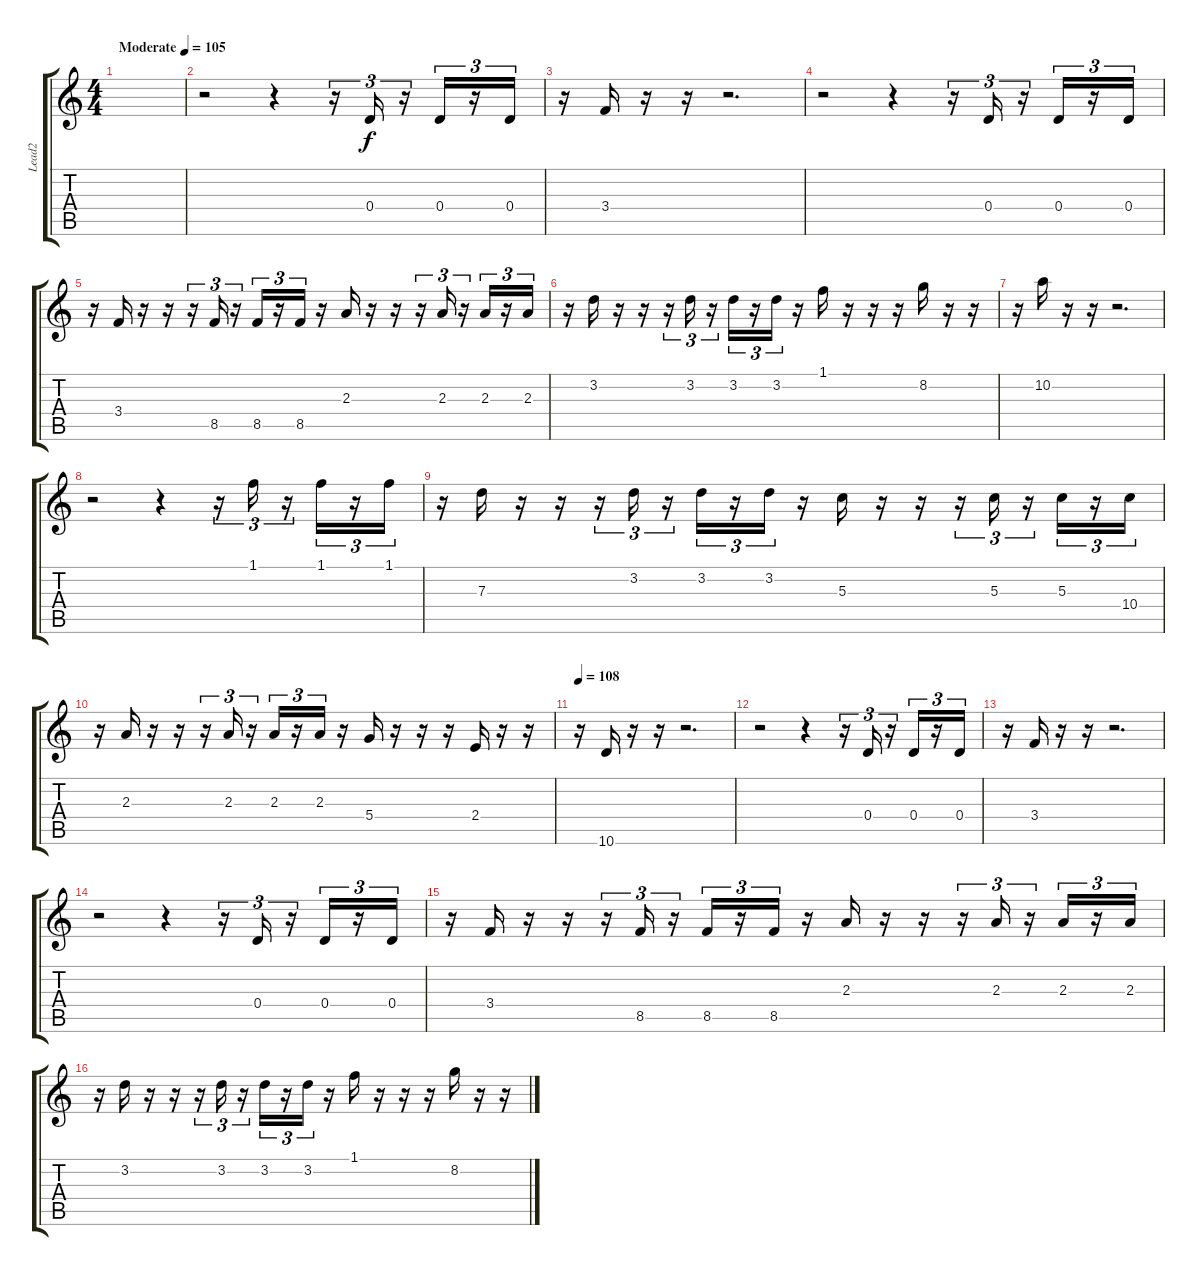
\track ("Lead2" "Lead2") {instrument electricguitarclean}
\staff {score tabs}
\tuning (E4 B3 G3 D3 A2 E2) {hide}
\ts (4 4)
\tempo (105 "Moderate")
\clef g2
\ks c
|
r.2 r.4 r.16{tu (3 2)} 0.4.16{tu (3 2)} r.16{tu (3 2)} 0.4.16{tu (3 2)} r.16{tu (3 2)} 0.4.16{tu (3 2)} |
r.16 3.4.16 r.16 r.16 r.2{d} |
r.2 r.4 r.16{tu (3 2)} 0.4.16{tu (3 2)} r.16{tu (3 2)} 0.4.16{tu (3 2)} r.16{tu (3 2)} 0.4.16{tu (3 2)} |
r.16 3.4.16 r.16 r.16 r.16{tu (3 2)} 8.5.16{tu (3 2)} r.16{tu (3 2)} 8.5.16{tu (3 2)} r.16{tu (3 2)} 8.5.16{tu (3 2)} r.16 2.3.16 r.16 r.16 r.16{tu (3 2)} 2.3.16{tu (3 2)} r.16{tu (3 2)} 2.3.16{tu (3 2)} r.16{tu (3 2)} 2.3.16{tu (3 2)} |
r.16 3.2.16 r.16 r.16 r.16{tu (3 2)} 3.2.16{tu (3 2)} r.16{tu (3 2)} 3.2.16{tu (3 2)} r.16{tu (3 2)} 3.2.16{tu (3 2)} r.16 1.1.16 r.16 r.16 r.16 8.2.16 r.16 r.16 |
r.16 10.2.16 r.16 r.16 r.2{d} |
r.2 r.4 r.16{tu (3 2)} 1.1.16{tu (3 2)} r.16{tu (3 2)} 1.1.16{tu (3 2)} r.16{tu (3 2)} 1.1.16{tu (3 2)} |
r.16 7.3.16 r.16 r.16 r.16{tu (3 2)} 3.2.16{tu (3 2)} r.16{tu (3 2)} 3.2.16{tu (3 2)} r.16{tu (3 2)} 3.2.16{tu (3 2)} r.16 5.3.16 r.16 r.16 r.16{tu (3 2)} 5.3.16{tu (3 2)} r.16{tu (3 2)} 5.3.16{tu (3 2)} r.16{tu (3 2)} 10.4.16{tu (3 2)} |
r.16 2.3.16 r.16 r.16 r.16{tu (3 2)} 2.3.16{tu (3 2)} r.16{tu (3 2)} 2.3.16{tu (3 2)} r.16{tu (3 2)} 2.3.16{tu (3 2)} r.16 5.4.16 r.16 r.16 r.16 2.4.16 r.16 r.16 |
\tempo 108
r.16 10.6.16 r.16 r.16 r.2{d} |
r.2 r.4 r.16{tu (3 2)} 0.4.16{tu (3 2)} r.16{tu (3 2)} 0.4.16{tu (3 2)} r.16{tu (3 2)} 0.4.16{tu (3 2)} |
r.16 3.4.16 r.16 r.16 r.2{d} |
r.2 r.4 r.16{tu (3 2)} 0.4.16{tu (3 2)} r.16{tu (3 2)} 0.4.16{tu (3 2)} r.16{tu (3 2)} 0.4.16{tu (3 2)} |
r.16 3.4.16 r.16 r.16 r.16{tu (3 2)} 8.5.16{tu (3 2)} r.16{tu (3 2)} 8.5.16{tu (3 2)} r.16{tu (3 2)} 8.5.16{tu (3 2)} r.16 2.3.16 r.16 r.16 r.16{tu (3 2)} 2.3.16{tu (3 2)} r.16{tu (3 2)} 2.3.16{tu (3 2)} r.16{tu (3 2)} 2.3.16{tu (3 2)} |
r.16 3.2.16 r.16 r.16 r.16{tu (3 2)} 3.2.16{tu (3 2)} r.16{tu (3 2)} 3.2.16{tu (3 2)} r.16{tu (3 2)} 3.2.16{tu (3 2)} r.16 1.1.16 r.16 r.16 r.16 8.2.16 r.16 r.16
